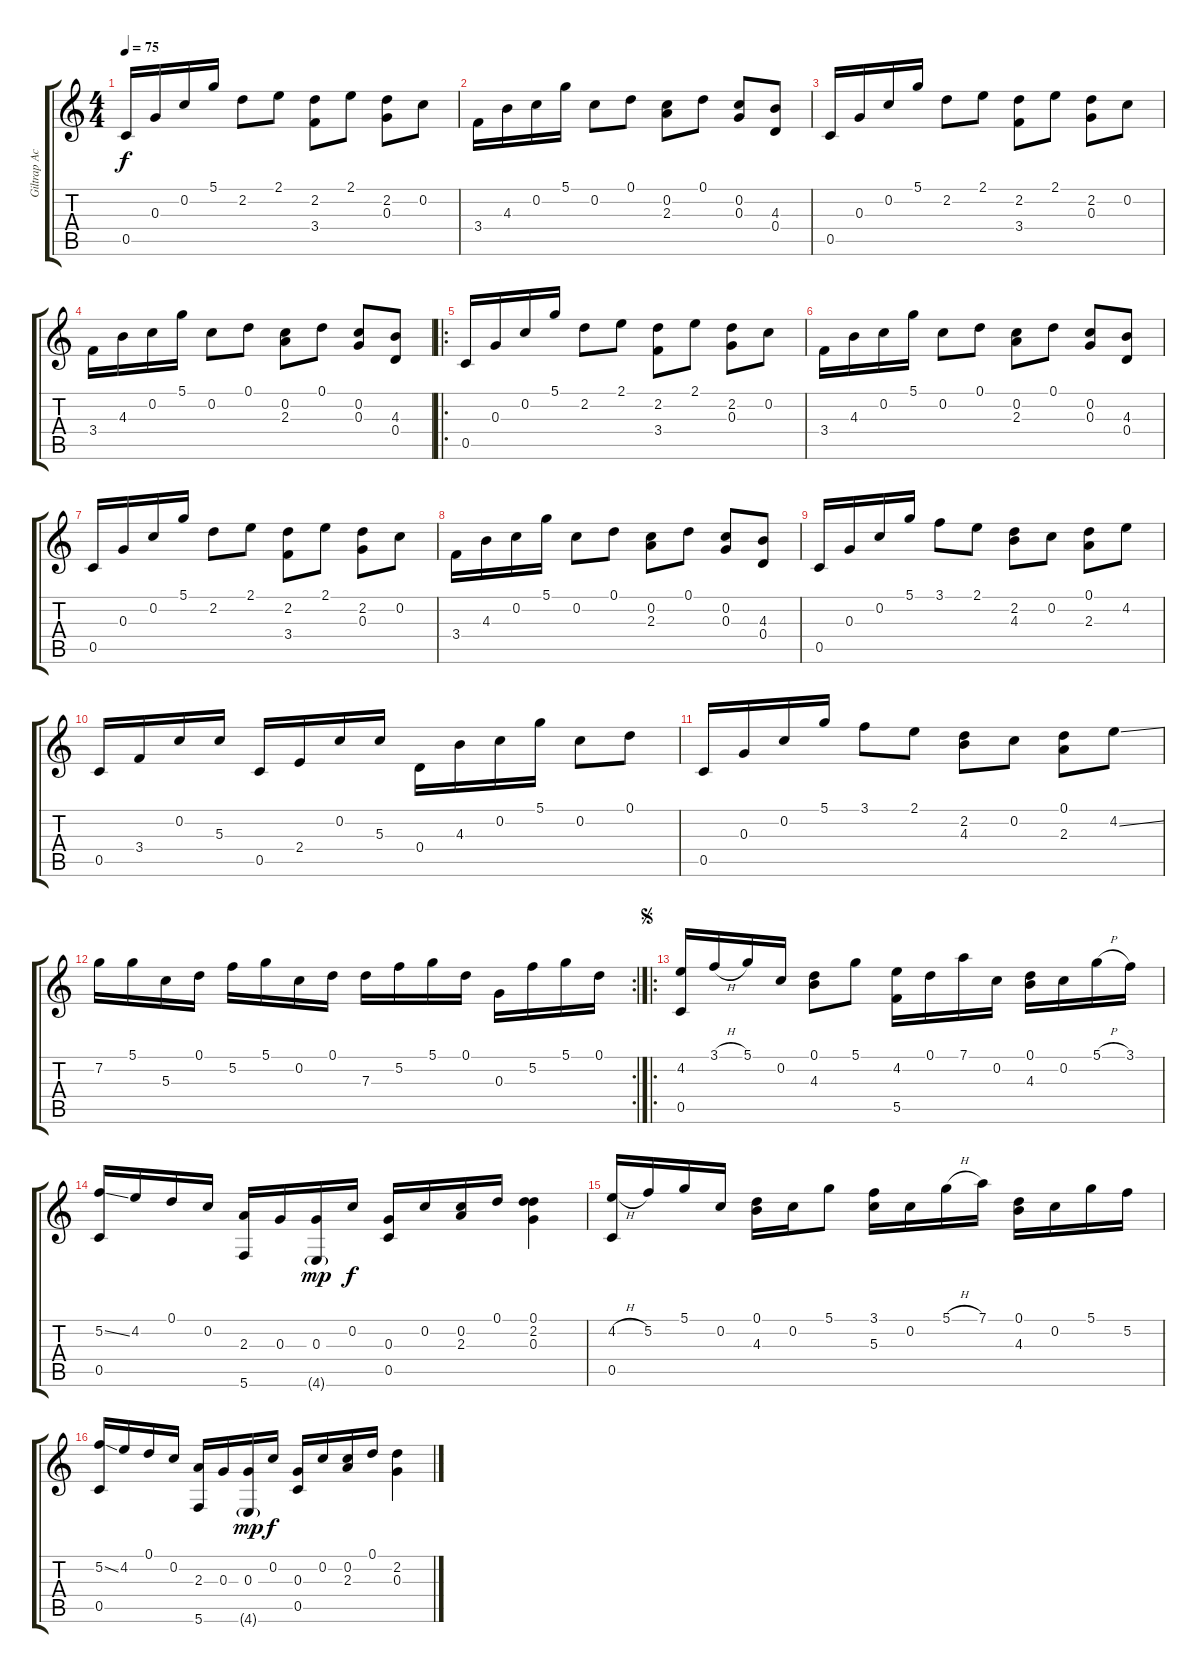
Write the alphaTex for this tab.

\track ("Giltrap Acoustic Steel" "Giltrap Ac") {instrument acousticguitarsteel}
\staff {score tabs}
\tuning (D4 C4 G3 D3 C3 C2) {hide}
\ts (4 4)
\tempo 75
\clef g2
\ks c
0.5.16{dy f instrument acousticguitarsteel} 0.3.16 0.2.16 5.1.16 2.2.8 2.1.8 (2.2 3.4).8 2.1.8 (2.2 0.3).8 0.2.8 |
3.4.16 4.3.16 0.2.16 5.1.16 0.2.8 0.1.8 (0.2 2.3).8 0.1.8 (0.2 0.3).8 (4.3 0.4).8 |
0.5.16 0.3.16 0.2.16 5.1.16 2.2.8 2.1.8 (2.2 3.4).8 2.1.8 (2.2 0.3).8 0.2.8 |
3.4.16 4.3.16 0.2.16 5.1.16 0.2.8 0.1.8 (0.2 2.3).8 0.1.8 (0.2 0.3).8 (4.3 0.4).8 |
\ro
0.5.16 0.3.16 0.2.16 5.1.16 2.2.8 2.1.8 (2.2 3.4).8 2.1.8 (2.2 0.3).8 0.2.8 |
3.4.16 4.3.16 0.2.16 5.1.16 0.2.8 0.1.8 (0.2 2.3).8 0.1.8 (0.2 0.3).8 (4.3 0.4).8 |
0.5.16 0.3.16 0.2.16 5.1.16 2.2.8 2.1.8 (2.2 3.4).8 2.1.8 (2.2 0.3).8 0.2.8 |
3.4.16 4.3.16 0.2.16 5.1.16 0.2.8 0.1.8 (0.2 2.3).8 0.1.8 (0.2 0.3).8 (4.3 0.4).8 |
0.5.16 0.3.16 0.2.16 5.1.16 3.1.8 2.1.8 (2.2 4.3).8 0.2.8 (0.1 2.3).8 4.2.8 |
0.5.16 3.4.16 0.2.16 5.3.16 0.5.16 2.4.16 0.2.16 5.3.16 0.4.16 4.3.16 0.2.16 5.1.16 0.2.8 0.1.8 |
0.5.16 0.3.16 0.2.16 5.1.16 3.1.8 2.1.8 (2.2 4.3).8 0.2.8 (0.1 2.3).8 4.2{ss}.8 |
\rc 2
7.2.16 5.1.16 5.3.16 0.1.16 5.2.16 5.1.16 0.2.16 0.1.16 7.3.16 5.2.16 5.1.16 0.1.16 0.3.16 5.2.16 5.1.16 0.1.16 |
\ro
\jump segno
(4.2 0.5).16 3.1{h}.16 5.1.16 0.2.16 (0.1 4.3).8 5.1.8 (4.2 5.5).16 0.1.16 7.1.16 0.2.16 (0.1 4.3).16 0.2.16 5.1{h}.16 3.1.16 |
(5.2{ss} 0.5).16 4.2.16 0.1.16 0.2.16 (2.3 5.6).16 0.3.16 (0.3 4.6{g}).16{dy mp} 0.2.16{dy f} (0.3 0.5).16 0.2.16 (0.2 2.3).16 0.1.16 (0.1 2.2 0.3).4 |
(4.2{h} 0.5).16 5.2.16 5.1.16 0.2.16 (0.1 4.3).16 0.2.16 5.1.8 (3.1 5.3).16 0.2.16 5.1{h}.16 7.1.16 (0.1 4.3).16 0.2.16 5.1.16 5.2.16 |
(5.2{ss} 0.5).16 4.2.16 0.1.16 0.2.16 (2.3 5.6).16 0.3.16 (0.3 4.6{g}).16{dy mp} 0.2.16{dy f} (0.3 0.5).16 0.2.16 (0.2 2.3).16 0.1.16 (2.2 0.3).4
